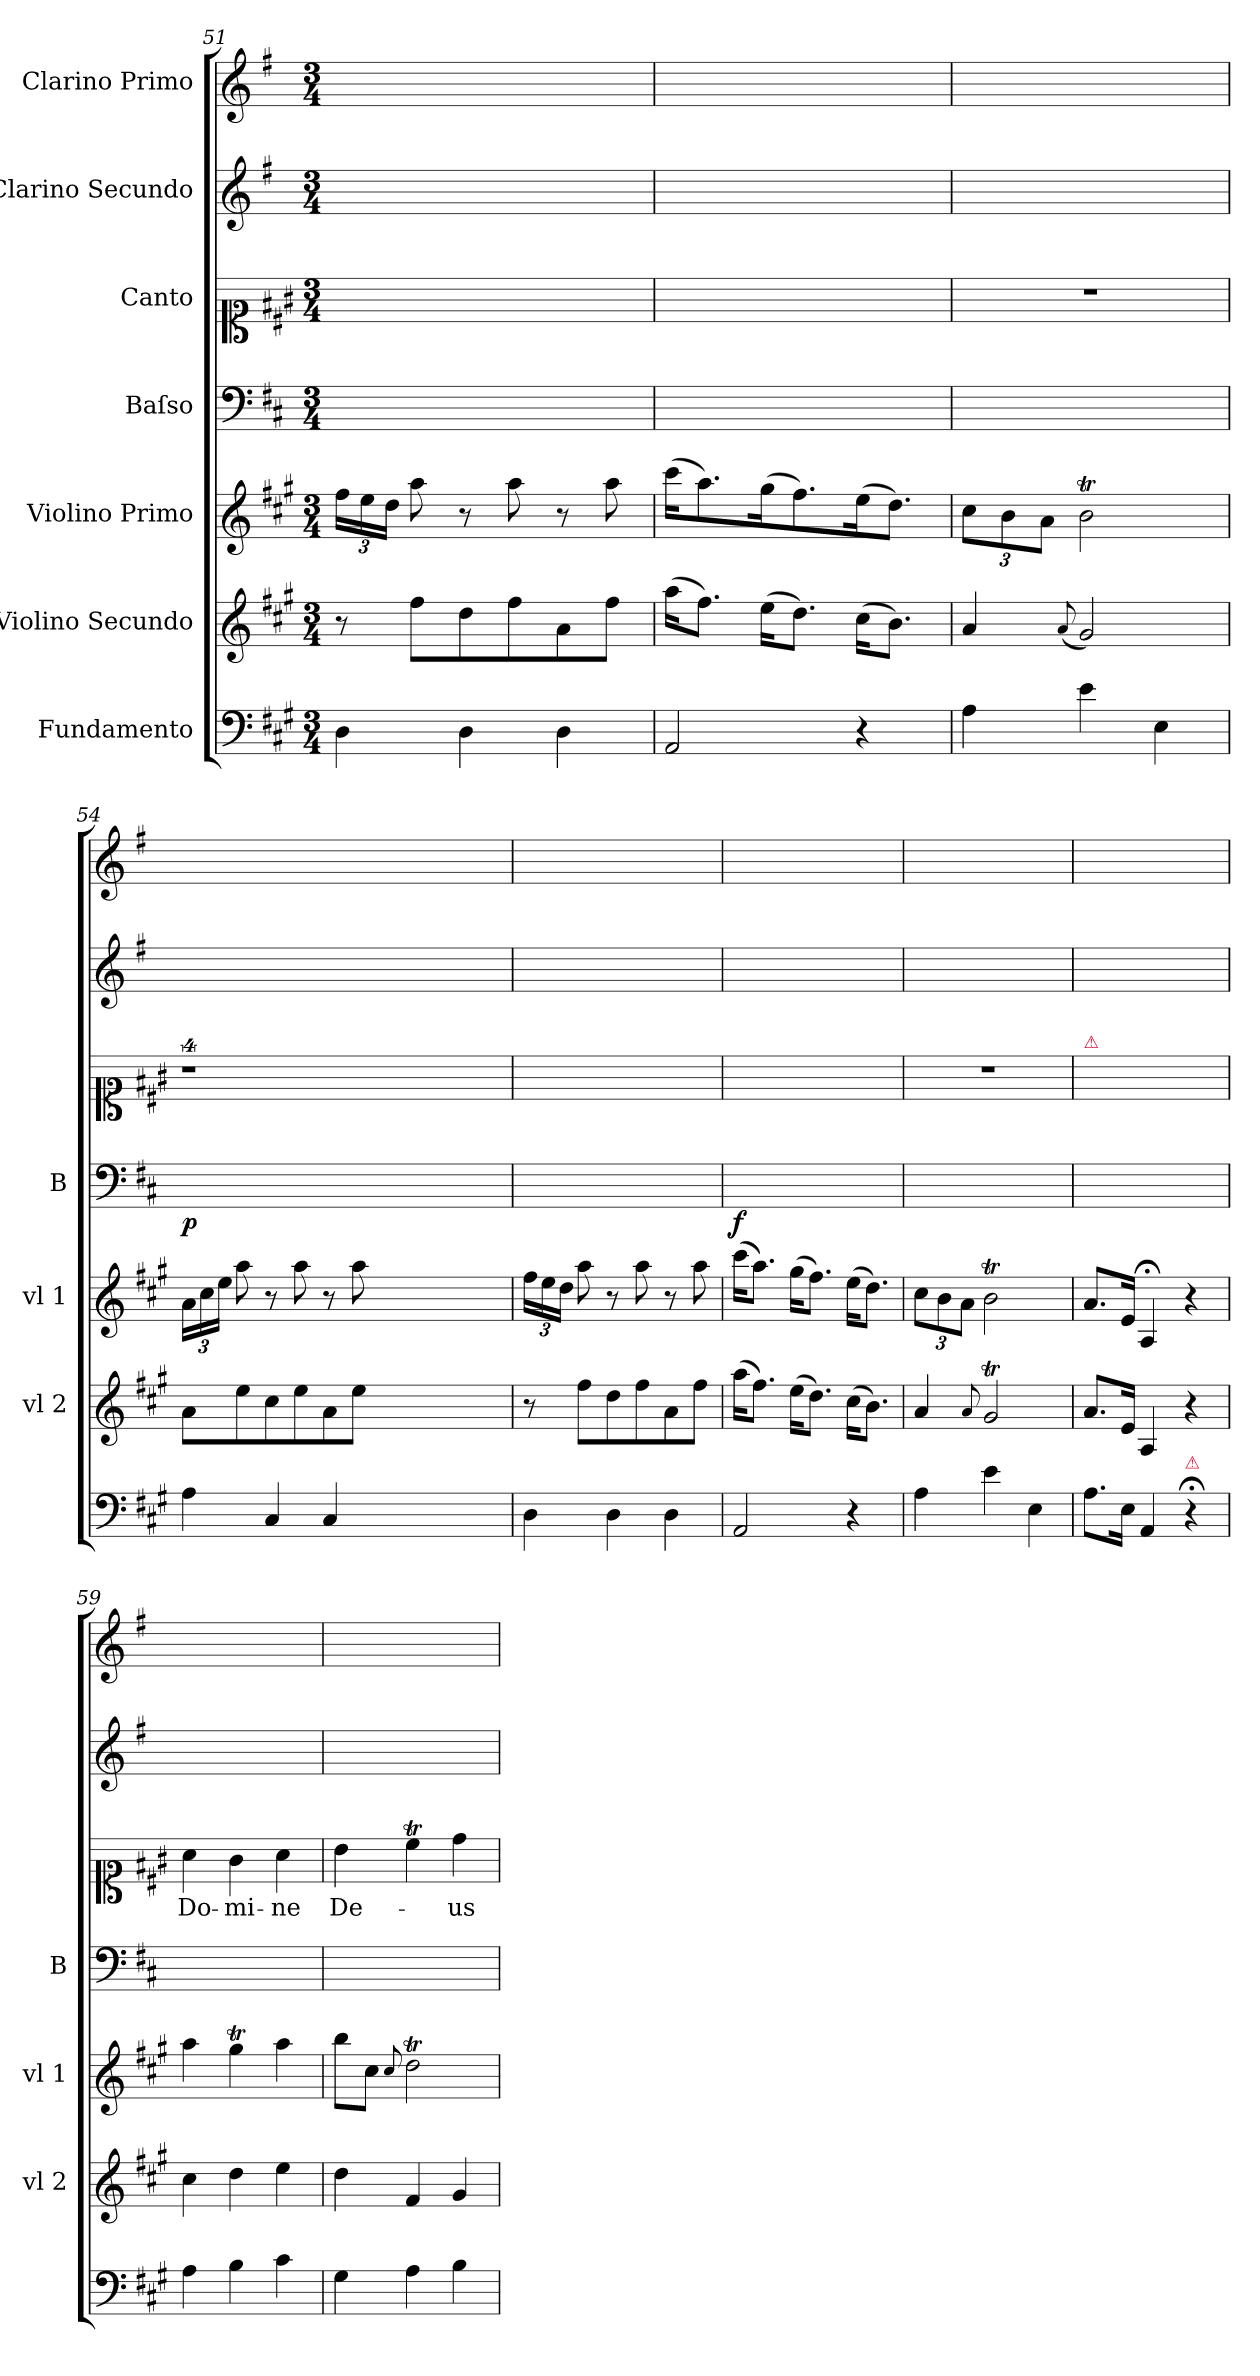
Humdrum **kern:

**kern	**dynam	**kern	**dynam	**kern	**dynam	**kern	**kern	**text	**kern	**kern
*part7	*part7	*part6	*part6	*part5	*part5	*part4	*part3	*part3	*part2	*part1
*staff7	*staff7	*staff6	*staff6	*staff5	*staff5	*staff4	*staff3	*staff3	*staff2	*staff1
*I"Fundamento	*	*I"Violino Secundo	*	*I"Violino Primo	*	*I"Baſso	*I"Canto	*	*I"Clarino Secundo	*I"Clarino Primo
*	*	*I'vl 2	*	*I'vl 1	*	*I'B	*	*	*	*
*clefF4	*	*clefG2	*	*clefG2	*	*clefF4	*clefC1	*	*clefG2	*clefG2
*	*	*	*	*	*	*	*	*	*ITrd-1c-2	*ITrd-1c-2
*k[f#c#g#]	*	*k[f#c#g#]	*	*k[f#c#g#]	*	*k[f#c#]	*k[f#c#g#]	*	*k[f#c#g#]	*k[f#c#g#]
*M3/4	*	*M3/4	*	*M3/4	*	*M3/4	*M3/4	*	*M3/4	*M3/4
=51	=51	=51	=51	=51	=51	=51	=51	=51	=51	=51
4D\	.	8r	.	24ff#\LL	.	2.ryy	2.ryy	.	2.ryy	2.ryy
.	.	.	.	24ee\	.	.	.	.	.	.
.	.	.	.	24dd\JJ	.	.	.	.	.	.
.	.	8ff#\L	.	8aa\	.	.	.	.	.	.
4D\	.	8dd\	.	8r	.	.	.	.	.	.
.	.	8ff#\	.	8aa\	.	.	.	.	.	.
4D\	.	8a\	.	8r	.	.	.	.	.	.
.	.	8ff#\J	.	8aa\	.	.	.	.	.	.
=52	=52	=52	=52	=52	=52	=52	=52	=52	=52	=52
2AA/	.	(>16aa\KL	.	(>16ccc#\KL	.	2.ryy	2.ryy	.	2.ryy	2.ryy
.	.	8.ff#\J)	.	8.aa\)	.	.	.	.	.	.
.	.	(>16ee\KL	.	(>16gg#\K	.	.	.	.	.	.
.	.	8.dd\J)	.	8.ff#\)	.	.	.	.	.	.
4r	.	(>16cc#\KL	.	(>16ee\K	.	.	.	.	.	.
.	.	8.b\J)	.	8.dd\J)	.	.	.	.	.	.
=53	=53	=53	=53	=53	=53	=53	=53	=53	=53	=53
4A\	.	4a/	.	12cc#\L	.	2.ryy	2.r	.	2.ryy	2.ryy
.	.	.	.	12b\	.	.	.	.	.	.
.	.	.	.	12a\J	.	.	.	.	.	.
.	.	(<8qqa/	.	.	.	.	.	.	.	.
4e\	.	2g#/)	.	2bT\	.	.	.	.	.	.
4E\	.	.	.	.	.	.	.	.	.	.
=54	=54	=54	=54	=54	=54	=54	=54	=54	=54	=54
!	!	!	!LO:DY:a	!	!LO:DY:a	!	!	!	!	!
4A\	.	8a\L	p&colon;	24a\LL	p	2.ryy	4%9r	.	2.ryy	2.ryy
.	.	.	.	24cc#\	.	.	.	.	.	.
.	.	.	.	24ee\JJ	.	.	.	.	.	.
.	.	8ee\	.	8aa\	.	.	.	.	.	.
!	!LO:DY:a	!	!	!	!	!	!	!	!	!
4C#/	pia	8cc#\	.	8r	.	.	.	.	.	.
.	.	8ee\	.	8aa\	.	.	.	.	.	.
4C#/	.	8a\	.	8r	.	.	.	.	.	.
.	.	8ee\J	.	8aa\	.	.	.	.	.	.
1.ryy	.	1.ryy	.	1.ryy	.	1.ryy	.	.	1.ryy	1.ryy
=55	=55	=55	=55	=55	=55	=55	=55	=55	=55	=55
4D\	.	8r	.	24ff#\LL	.	2.ryy	2.ryy	.	2.ryy	2.ryy
.	.	.	.	24ee\	.	.	.	.	.	.
.	.	.	.	24dd\JJ	.	.	.	.	.	.
.	.	8ff#\L	.	8aa\	.	.	.	.	.	.
4D\	.	8dd\	.	8r	.	.	.	.	.	.
.	.	8ff#\	.	8aa\	.	.	.	.	.	.
4D\	.	8a\	.	8r	.	.	.	.	.	.
.	.	8ff#\J	.	8aa\	.	.	.	.	.	.
=56	=56	=56	=56	=56	=56	=56	=56	=56	=56	=56
!	!LO:DY:a	!	!LO:DY:a	!	!LO:DY:a	!	!	!	!	!
2AA/	f&colon;	(>16aa\KL	for	(>16ccc#\KL	f	2.ryy	2.ryy	.	2.ryy	2.ryy
.	.	8.ff#\J)	.	8.aa\J)	.	.	.	.	.	.
.	.	(>16ee\KL	.	(>16gg#\KL	.	.	.	.	.	.
.	.	8.dd\J)	.	8.ff#\J)	.	.	.	.	.	.
4r	.	(>16cc#\KL	.	(>16ee\KL	.	.	.	.	.	.
.	.	8.b\J)	.	8.dd\J)	.	.	.	.	.	.
=57	=57	=57	=57	=57	=57	=57	=57	=57	=57	=57
4A\	.	4a/	.	12cc#\L	.	2.ryy	2.r	.	2.ryy	2.ryy
.	.	.	.	12b\	.	.	.	.	.	.
.	.	.	.	12a\J	.	.	.	.	.	.
.	.	8qqa/	.	.	.	.	.	.	.	.
4e\	.	2g#t/	.	2bT\	.	.	.	.	.	.
4E\	.	.	.	.	.	.	.	.	.	.
=58	=58	=58	=58	=58	=58	=58	=58	=58	=58	=58
!	!	!	!	!	!	!	!LO:TX:a:color=crimson:t=⚠	!	!	!
8.A\L	.	8.a/L	.	8.a/L	.	2.ryy	2.ryy	.	2.ryy	2.ryy
16E\Jk	.	16e/Jk	.	16e/Jk	.	.	.	.	.	.
4AA/	.	4A/	.	4A;</	.	.	.	.	.	.
!LO:TX:a:color=crimson:t=⚠	!	!	!	!	!	!	!	!	!	!
4r;<;	.	4r	.	4r	.	.	.	.	.	.
=59	=59	=59	=59	=59	=59	=59	=59	=59	=59	=59
!	!LO:DY:a	!	!LO:DY:a	!	!LO:DY:a	!	!	!	!	!
4A\	p&colon;	4cc#\	p&colon;	4aa\	p&colon;	2.ryy	4a\	Do-	2.ryy	2.ryy
4B\	.	4dd\	.	4gg#t\	.	.	4g#\	-mi-	.	.
4c#\	.	4ee\	.	4aa\	.	.	4a\	-ne	.	.
=60	=60	=60	=60	=60	=60	=60	=60	=60	=60	=60
4G#\	.	4dd\	.	8bb\L	.	2.ryy	4b\	De-	2.ryy	2.ryy
.	.	.	.	8cc#\J	.	.	.	.	.	.
.	.	.	.	8qqcc#/	.	.	.	.	.	.
4A\	.	4f#/	.	2ddT\	.	.	4cc#t\	.	.	.
4B\	.	4g#/	.	.	.	.	4dd\	-us	.	.
=	=	=	=	=	=	=	=	=	=	=
*-	*-	*-	*-	*-	*-	*-	*-	*-	*-	*-
